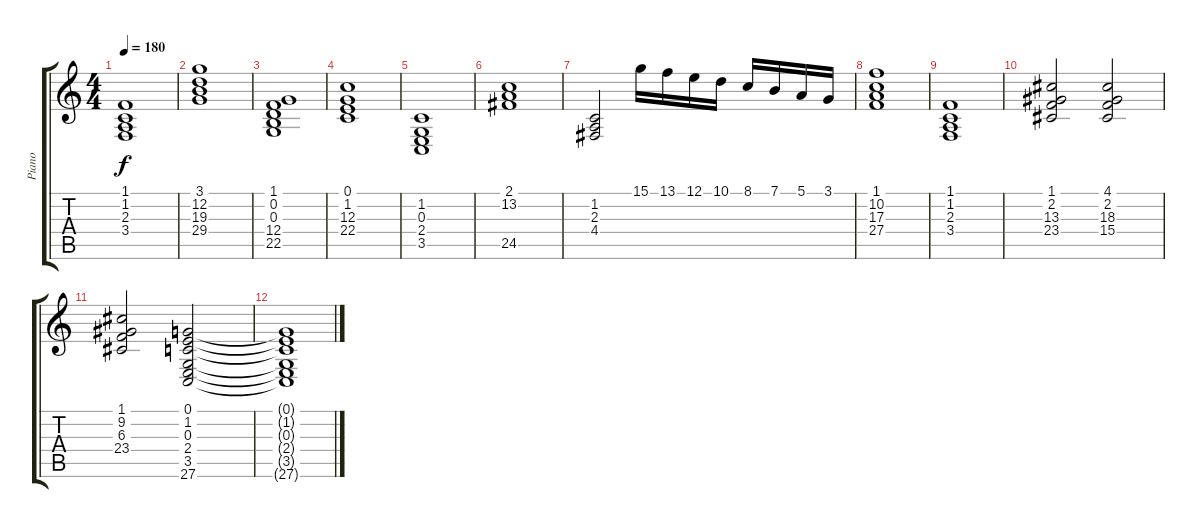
\track ("Piano" "Piano") {instrument brightacousticpiano}
\staff {score tabs}
\tuning (E4 B3 G3 D3 A2 E2) {hide}
\ts (4 4)
\tempo 180
\clef g2
\ks c
(1.1 1.2 2.3 3.4).1{dy f} |
(3.1 12.2 19.3 29.4).1 |
(1.1 0.2 0.3 12.4 22.5).1 |
(0.1 1.2 12.3 22.4).1 |
(1.2 0.3 2.4 3.5).1 |
(2.1 13.2 24.5).1 |
(1.2 2.3 4.4).2 15.1.16 13.1.16 12.1.16 10.1.16 8.1.16 7.1.16 5.1.16 3.1.16 |
(1.1 10.2 17.3 27.4).1 |
(1.1 1.2 2.3 3.4).1 |
(1.1 2.2 13.3 23.4).2 (4.1 2.2 18.3 15.4).2 |
(1.1 9.2 6.3 23.4).2 (0.1 1.2 0.3 2.4 3.5 27.6).2 |
(0.1{t} 1.2{t} 0.3{t} 2.4{t} 3.5{t} 27.6{t}).1
